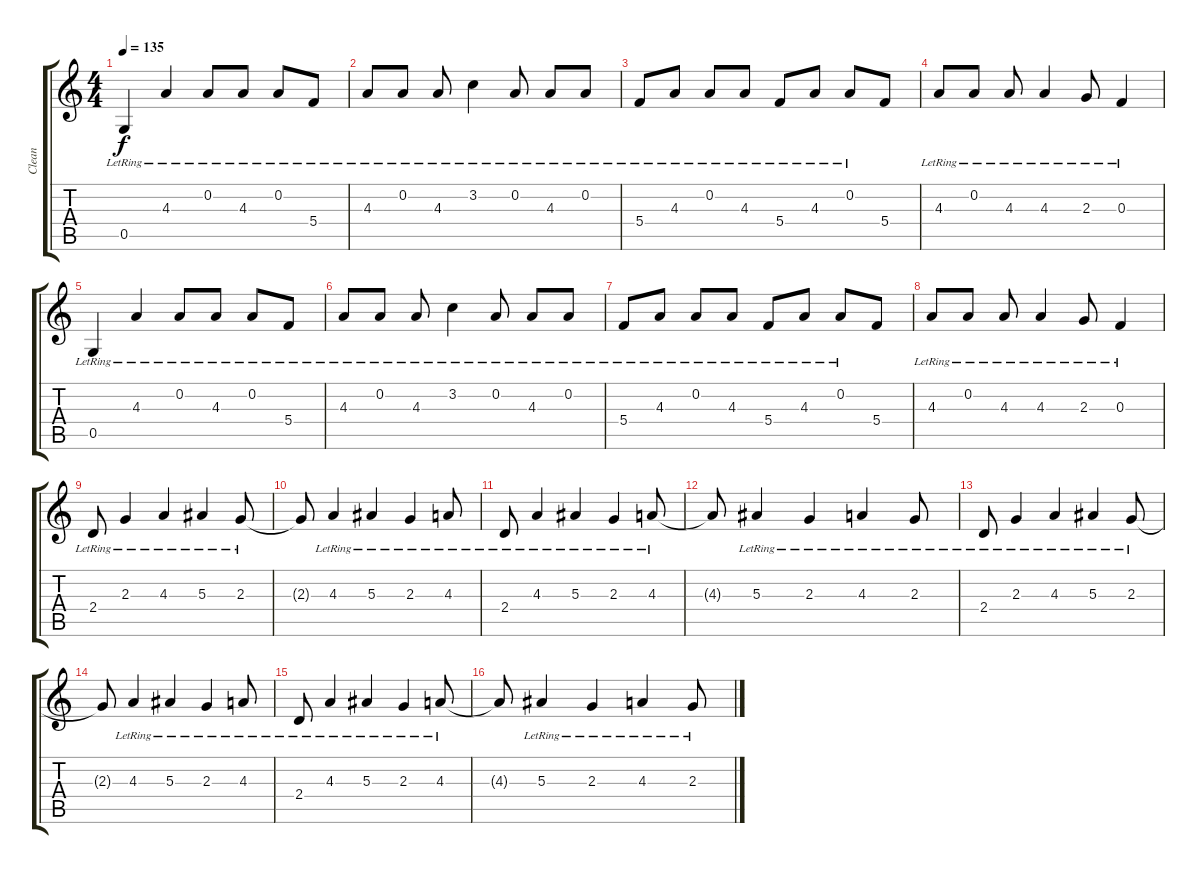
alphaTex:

\track ("Clean" "Clean") {instrument electricguitarclean}
\staff {score tabs}
\tuning (D4 A3 F3 C3 G2 D2) {hide}
\ts (4 4)
\tempo 135
\clef g2
\ks c
0.5{lr}.4{dy f} 4.3{lr}.4 0.2{lr}.8 4.3{lr}.8 0.2{lr}.8 5.4{lr}.8 |
4.3{lr}.8 0.2{lr}.8 4.3{lr}.8 3.2{lr}.4 0.2{lr}.8 4.3{lr}.8 0.2{lr}.8 |
5.4{lr}.8 4.3{lr}.8 0.2{lr}.8 4.3{lr}.8 5.4{lr}.8 4.3{lr}.8 0.2{lr}.8 5.4.8 |
4.3{lr}.8 0.2{lr}.8 4.3{lr}.8 4.3{lr}.4 2.3{lr}.8 0.3{lr}.4 |
0.5{lr}.4 4.3{lr}.4 0.2{lr}.8 4.3{lr}.8 0.2{lr}.8 5.4{lr}.8 |
4.3{lr}.8 0.2{lr}.8 4.3{lr}.8 3.2{lr}.4 0.2{lr}.8 4.3{lr}.8 0.2{lr}.8 |
5.4{lr}.8 4.3{lr}.8 0.2{lr}.8 4.3{lr}.8 5.4{lr}.8 4.3{lr}.8 0.2{lr}.8 5.4.8 |
4.3{lr}.8 0.2{lr}.8 4.3{lr}.8 4.3{lr}.4 2.3{lr}.8 0.3{lr}.4 |
2.4{lr}.8 2.3{lr}.4 4.3{lr}.4 5.3{lr}.4 2.3{lr}.8 |
2.3{t}.8 4.3{lr}.4 5.3{lr}.4 2.3{lr}.4 4.3{lr}.8 |
2.4{lr}.8 4.3{lr}.4 5.3{lr}.4 2.3{lr}.4 4.3{lr}.8 |
4.3{t}.8 5.3{lr}.4 2.3{lr}.4 4.3{lr}.4 2.3{lr}.8 |
2.4{lr}.8 2.3{lr}.4 4.3{lr}.4 5.3{lr}.4 2.3{lr}.8 |
2.3{t}.8 4.3{lr}.4 5.3{lr}.4 2.3{lr}.4 4.3{lr}.8 |
2.4{lr}.8 4.3{lr}.4 5.3{lr}.4 2.3{lr}.4 4.3{lr}.8 |
4.3{t}.8 5.3{lr}.4 2.3{lr}.4 4.3{lr}.4 2.3{lr}.8
